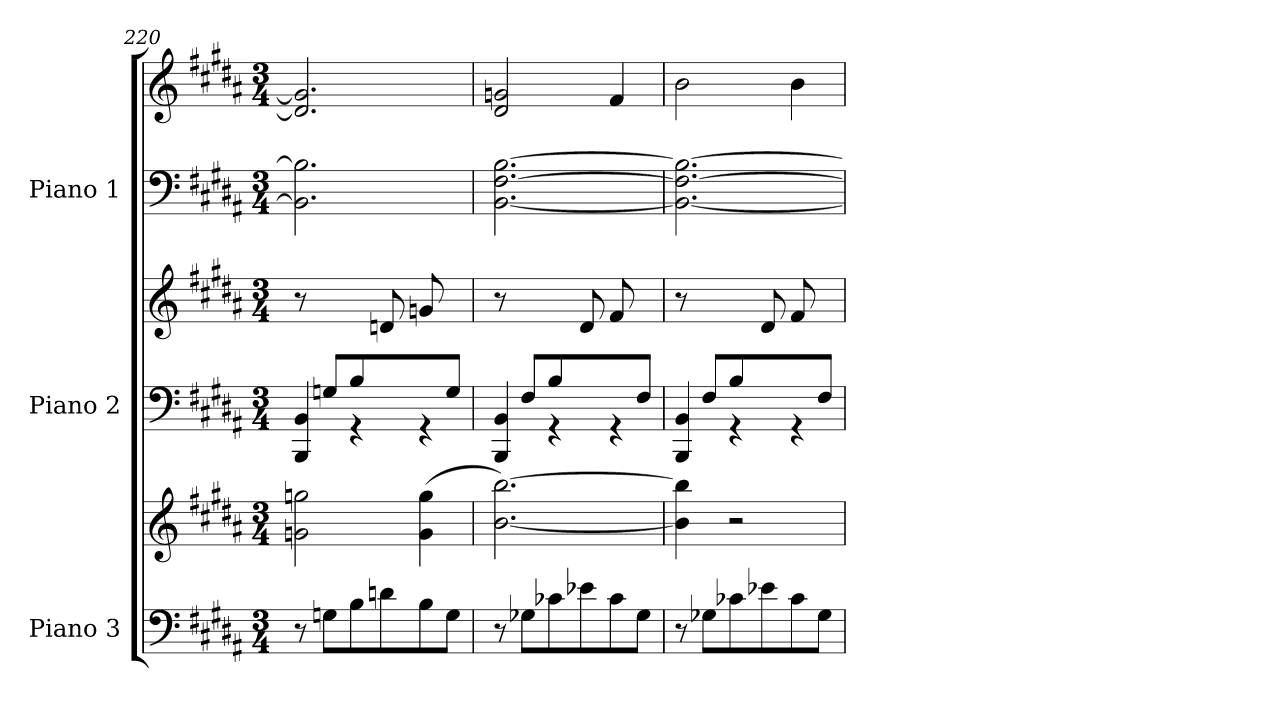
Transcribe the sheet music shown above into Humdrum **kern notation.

**kern	**kern	**kern	**kern	**kern	**kern
*part3	*part3	*part2	*part2	*part1	*part1
*staff6	*staff5	*staff4	*staff3	*staff2	*staff1
*I"Piano 3	*	*I"Piano 2	*	*I"Piano 1	*
*I'Pno. 3	*	*I'Pno. 2	*	*I'Pno. 1	*
*clefF4	*clefG2	*clefF4	*clefG2	*clefF4	*clefG2
*k[f#c#g#d#a#]	*k[f#c#g#d#a#]	*k[f#c#g#d#a#]	*k[f#c#g#d#a#]	*k[f#c#g#d#a#]	*k[f#c#g#d#a#]
*M3/4	*M3/4	*M3/4	*M3/4	*M3/4	*M3/4
=220	=220	=220	=220	=220	=220
*	*	*^	*	*	*
8r	2gn\ 2ggn\	8ryy	4BBB/ 4BB/	8r	2.BB\] 2.B\]	2.d/] 2.g/]
8Gn\L	.	8Gn/L	.	4ryy	.	.
8B\	.	8B/	4rGG	.	.	.
8dn\	.	4ryy	.	8dn/	.	.
8B\	(>4g\ 4gg\	.	4rGG	8gn/	.	.
8G\J	.	8G/J	.	8ryy	.	.
!!LO:PB:g=z
=221	=221	=221	=221	=221	=221	=221
8r	[2.b\ [2.bb\)	8ryy	4BBB/ 4BB/	8r	[2.BB\ [2.F#\ [2.B\	2d#/ 2gn/
8G-X\L	.	8F#/L	.	4ryy	.	.
8c-X\	.	8B/	4rGG	.	.	.
8e-X\	.	4ryy	.	8d#/	.	.
8c-\	.	.	4rGG	8f#/	.	4f#/
8G-\J	.	8F#/J	.	8ryy	.	.
=222	=222	=222	=222	=222	=222	=222
8r	4b\] 4bb\]	8ryy	4BBB/ 4BB/	8r	2.BB\_ 2.F#\_ 2.B\_	2b\
8G-X\L	.	8F#/L	.	4ryy	.	.
8c-X\	2r	8B/	4rGG	.	.	.
8e-X\	.	4ryy	.	8d#/	.	.
8c-\	.	.	4rGG	8f#/	.	4b\
8G-\J	.	8F#/J	.	8ryy	.	.
*	*	*v	*v	*	*	*
=	=	=	=	=	=
*-	*-	*-	*-	*-	*-
